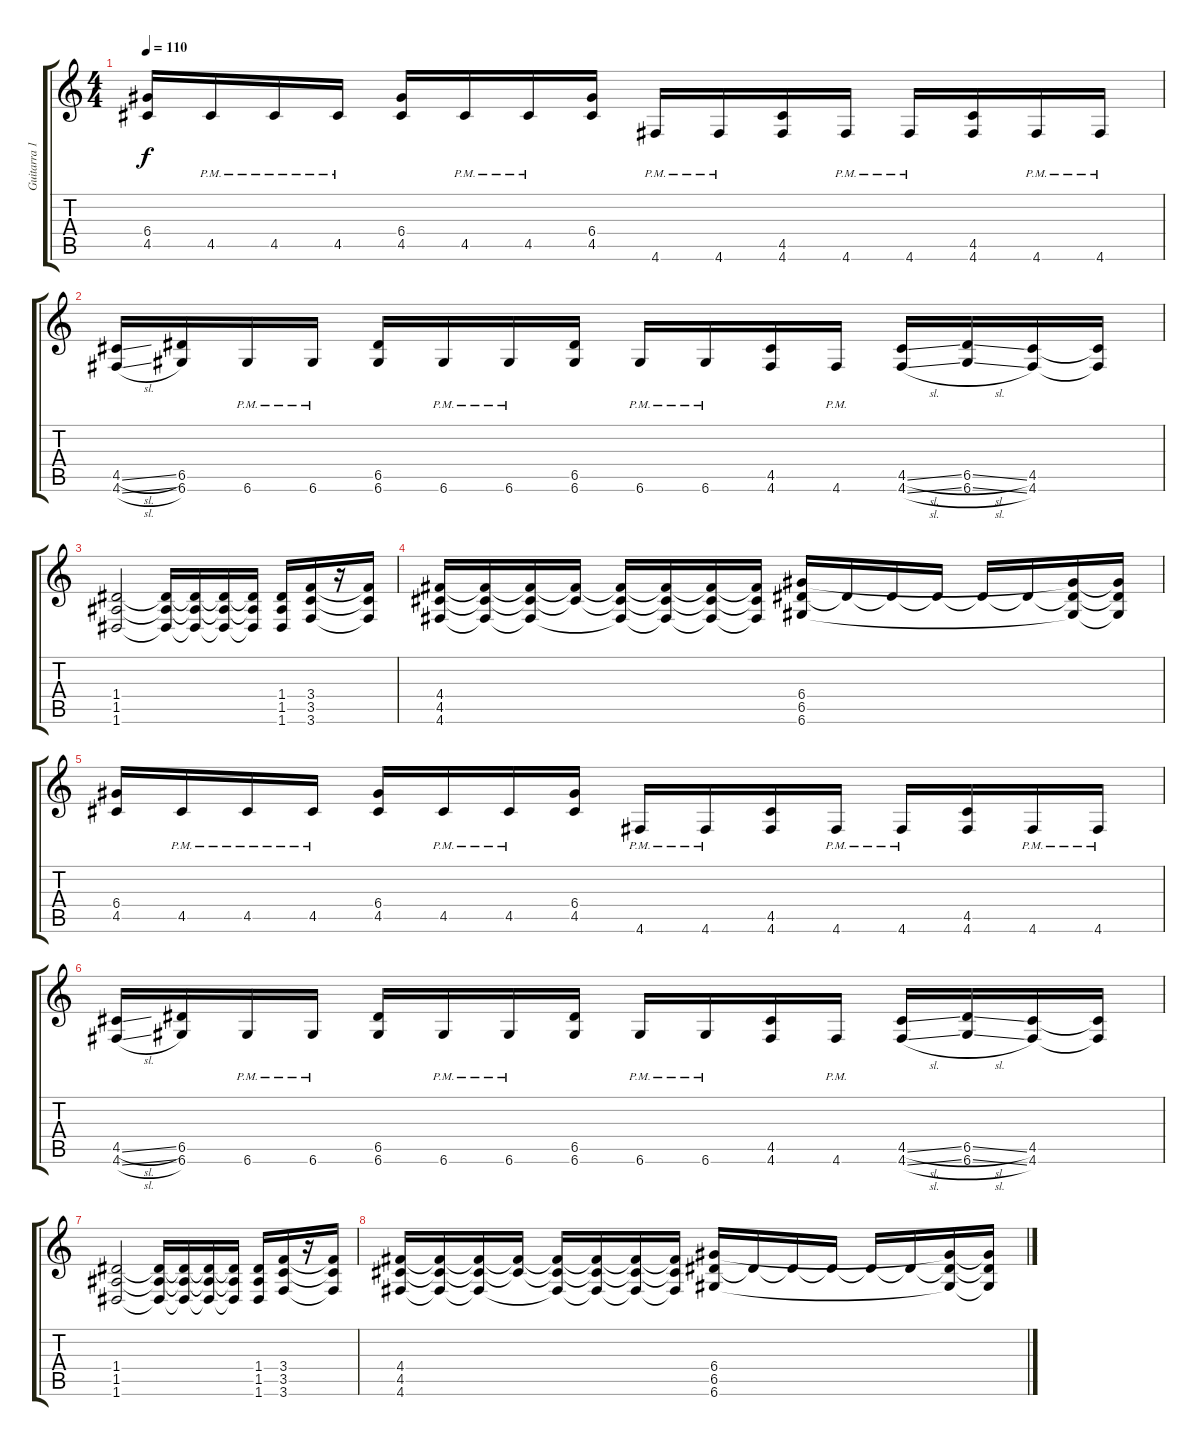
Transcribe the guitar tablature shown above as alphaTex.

\track ("Guitarra 1" "Guitarra 1") {instrument distortionguitar}
\staff {score tabs}
\tuning (E4 B3 G3 D3 A2 D2) {hide}
\ts (4 4)
\tempo 110
\clef g2
\ks c
(6.4 4.5).16{dy f} 4.5{pm}.16 4.5{pm}.16 4.5{pm}.16 (6.4 4.5).16 4.5{pm}.16 4.5{pm}.16 (6.4 4.5).16 4.6{pm}.16 4.6{pm}.16 (4.5 4.6).16 4.6{pm}.16 4.6{pm}.16 (4.5 4.6).16 4.6{pm}.16 4.6{pm}.16 |
(4.5{sl} 4.6{sl}).16 (6.5 6.6).16 6.6{pm}.16 6.6{pm}.16 (6.5 6.6).16 6.6{pm}.16 6.6{pm}.16 (6.5 6.6).16 6.6{pm}.16 6.6{pm}.16 (4.5 4.6).16 4.6{pm}.16 (4.5{sl} 4.6{sl}).16 (6.5{sl} 6.6{sl}).16 (4.5 4.6).16 (4.5{t} 4.6{t}).16 |
(1.4 1.5 1.6).2 (1.4{t} 1.5{t} 1.6{t}).16 (1.4{t} 1.5{t} 1.6{t}).16 (1.4{t} 1.5{t} 1.6{t}).16 (1.4{t} 1.5{t} 1.6{t}).16 (1.4 1.5 1.6).16 (3.4 3.5 3.6).16 r.16 (3.4{t} 3.5{t} 3.6{t}).16 |
(4.4 4.5 4.6).16 (4.4{t} 4.5{t} 4.6{t}).16 (4.4{t} 4.5{t} 4.6{t}).16 (4.4{t} 4.5{t}).16 (4.4{t} 4.5{t} 4.6{t}).16 (4.4{t} 4.5{t} 4.6{t}).16 (4.4{t} 4.5{t} 4.6{t}).16 (4.4{t} 4.5{t} 4.6{t}).16 (6.4 6.5 6.6).16 6.5{t}.16 6.5{t}.16 6.5{t}.16 6.5{t}.16 6.5{t}.16 (6.4{t} 6.5{t} 6.6{t}).16 (6.4{t} 6.5{t} 6.6{t}).16 |
(6.4 4.5).16 4.5{pm}.16 4.5{pm}.16 4.5{pm}.16 (6.4 4.5).16 4.5{pm}.16 4.5{pm}.16 (6.4 4.5).16 4.6{pm}.16 4.6{pm}.16 (4.5 4.6).16 4.6{pm}.16 4.6{pm}.16 (4.5 4.6).16 4.6{pm}.16 4.6{pm}.16 |
(4.5{sl} 4.6{sl}).16 (6.5 6.6).16 6.6{pm}.16 6.6{pm}.16 (6.5 6.6).16 6.6{pm}.16 6.6{pm}.16 (6.5 6.6).16 6.6{pm}.16 6.6{pm}.16 (4.5 4.6).16 4.6{pm}.16 (4.5{sl} 4.6{sl}).16 (6.5{sl} 6.6{sl}).16 (4.5 4.6).16 (4.5{t} 4.6{t}).16 |
(1.4 1.5 1.6).2 (1.4{t} 1.5{t} 1.6{t}).16 (1.4{t} 1.5{t} 1.6{t}).16 (1.4{t} 1.5{t} 1.6{t}).16 (1.4{t} 1.5{t} 1.6{t}).16 (1.4 1.5 1.6).16 (3.4 3.5 3.6).16 r.16 (3.4{t} 3.5{t} 3.6{t}).16 |
(4.4 4.5 4.6).16 (4.4{t} 4.5{t} 4.6{t}).16 (4.4{t} 4.5{t} 4.6{t}).16 (4.4{t} 4.5{t}).16 (4.4{t} 4.5{t} 4.6{t}).16 (4.4{t} 4.5{t} 4.6{t}).16 (4.4{t} 4.5{t} 4.6{t}).16 (4.4{t} 4.5{t} 4.6{t}).16 (6.4 6.5 6.6).16 6.5{t}.16 6.5{t}.16 6.5{t}.16 6.5{t}.16 6.5{t}.16 (6.4{t} 6.5{t} 6.6{t}).16 (6.4{t} 6.5{t} 6.6{t}).16
